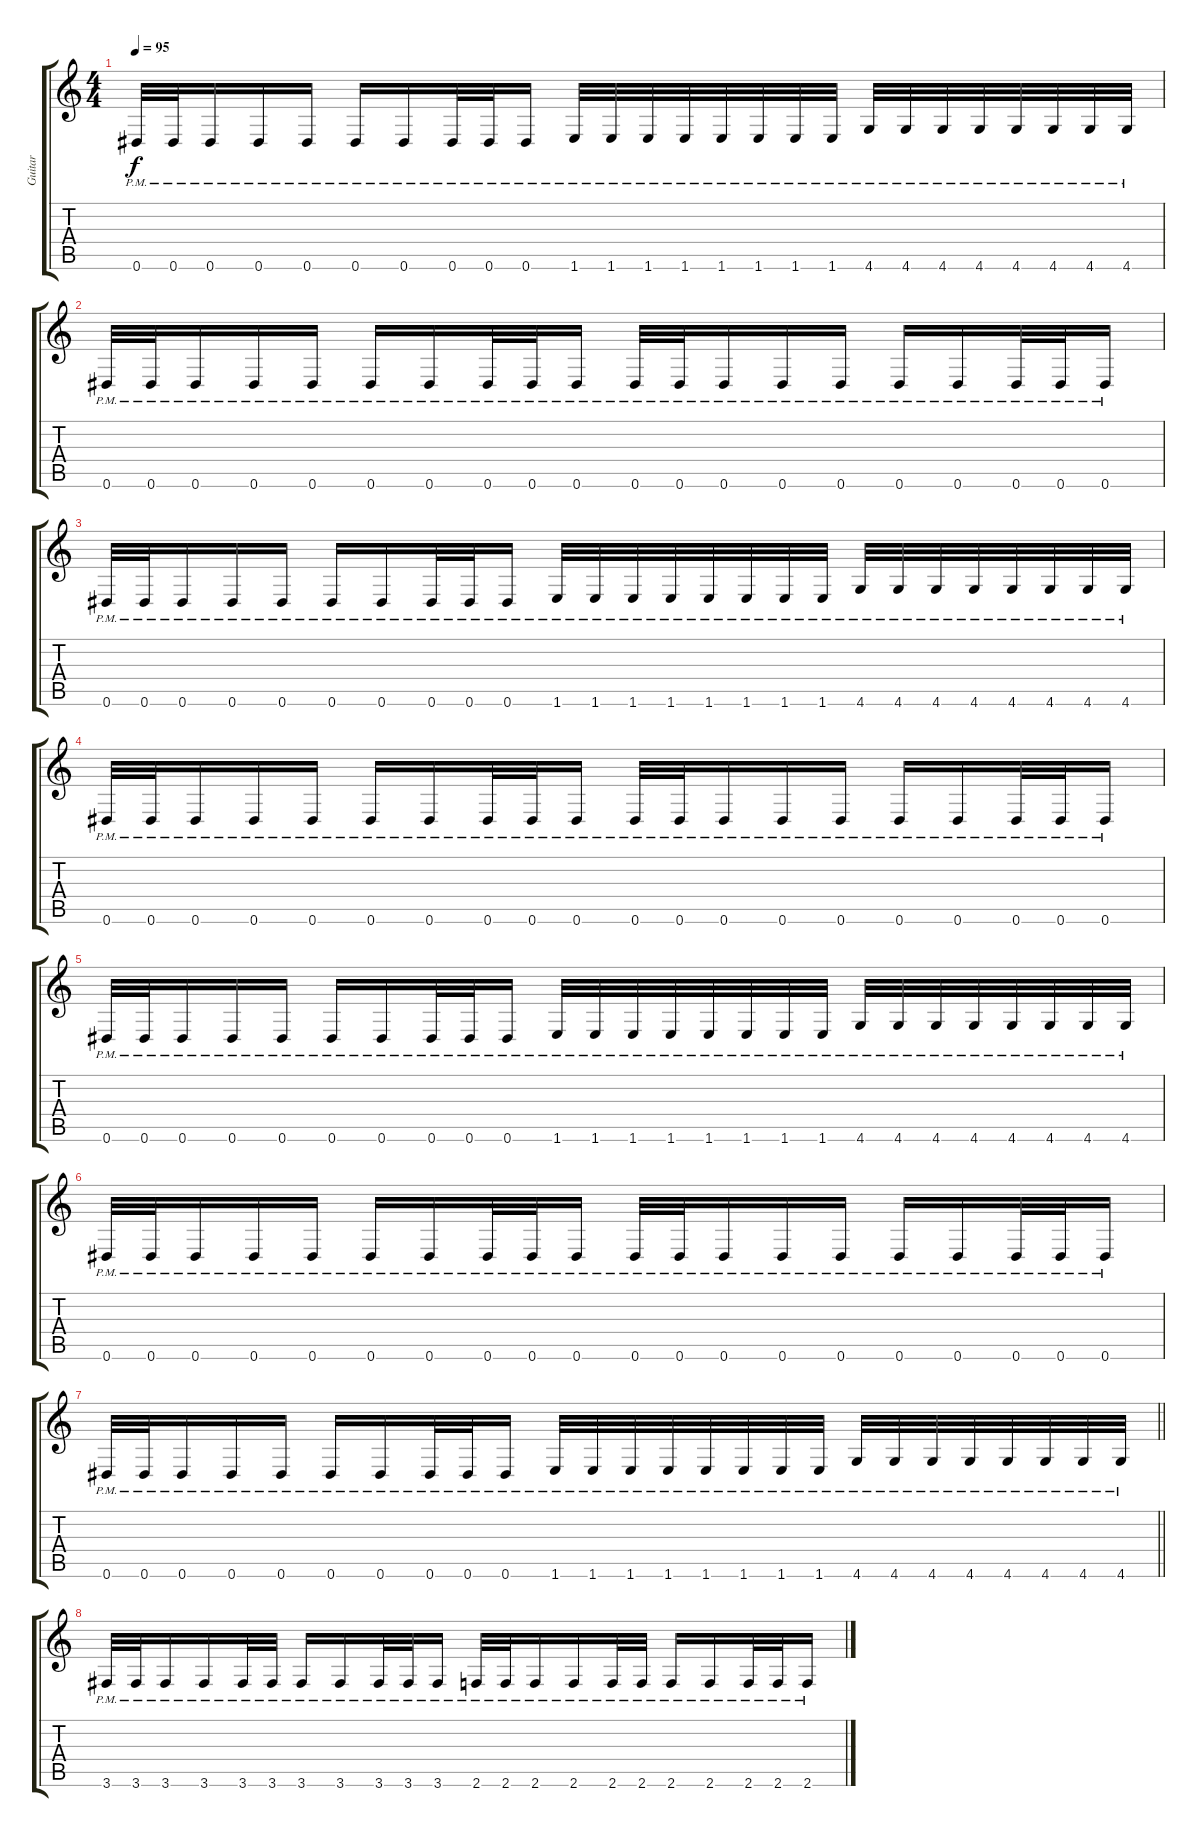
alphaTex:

\track ("Guitar" "Guitar") {instrument overdrivenguitar}
\staff {score tabs}
\tuning (Eb4 Bb3 Gb3 Db3 Ab2 Eb2) {hide}
\ts (4 4)
\tempo 95
\clef g2
\ks c
0.6{pm}.32{dy f} 0.6{pm}.32 0.6{pm}.16 0.6{pm}.16 0.6{pm}.16 0.6{pm}.16 0.6{pm}.16 0.6{pm}.32 0.6{pm}.32 0.6{pm}.16 1.6{pm}.32 1.6{pm}.32 1.6{pm}.32 1.6{pm}.32 1.6{pm}.32 1.6{pm}.32 1.6{pm}.32 1.6{pm}.32 4.6{pm}.32 4.6{pm}.32 4.6{pm}.32 4.6{pm}.32 4.6{pm}.32 4.6{pm}.32 4.6{pm}.32 4.6{pm}.32 |
0.6{pm}.32 0.6{pm}.32 0.6{pm}.16 0.6{pm}.16 0.6{pm}.16 0.6{pm}.16 0.6{pm}.16 0.6{pm}.32 0.6{pm}.32 0.6{pm}.16 0.6{pm}.32 0.6{pm}.32 0.6{pm}.16 0.6{pm}.16 0.6{pm}.16 0.6{pm}.16 0.6{pm}.16 0.6{pm}.32 0.6{pm}.32 0.6{pm}.16 |
0.6{pm}.32 0.6{pm}.32 0.6{pm}.16 0.6{pm}.16 0.6{pm}.16 0.6{pm}.16 0.6{pm}.16 0.6{pm}.32 0.6{pm}.32 0.6{pm}.16 1.6{pm}.32 1.6{pm}.32 1.6{pm}.32 1.6{pm}.32 1.6{pm}.32 1.6{pm}.32 1.6{pm}.32 1.6{pm}.32 4.6{pm}.32 4.6{pm}.32 4.6{pm}.32 4.6{pm}.32 4.6{pm}.32 4.6{pm}.32 4.6{pm}.32 4.6{pm}.32 |
0.6{pm}.32 0.6{pm}.32 0.6{pm}.16 0.6{pm}.16 0.6{pm}.16 0.6{pm}.16 0.6{pm}.16 0.6{pm}.32 0.6{pm}.32 0.6{pm}.16 0.6{pm}.32 0.6{pm}.32 0.6{pm}.16 0.6{pm}.16 0.6{pm}.16 0.6{pm}.16 0.6{pm}.16 0.6{pm}.32 0.6{pm}.32 0.6{pm}.16 |
0.6{pm}.32 0.6{pm}.32 0.6{pm}.16 0.6{pm}.16 0.6{pm}.16 0.6{pm}.16 0.6{pm}.16 0.6{pm}.32 0.6{pm}.32 0.6{pm}.16 1.6{pm}.32 1.6{pm}.32 1.6{pm}.32 1.6{pm}.32 1.6{pm}.32 1.6{pm}.32 1.6{pm}.32 1.6{pm}.32 4.6{pm}.32 4.6{pm}.32 4.6{pm}.32 4.6{pm}.32 4.6{pm}.32 4.6{pm}.32 4.6{pm}.32 4.6{pm}.32 |
0.6{pm}.32 0.6{pm}.32 0.6{pm}.16 0.6{pm}.16 0.6{pm}.16 0.6{pm}.16 0.6{pm}.16 0.6{pm}.32 0.6{pm}.32 0.6{pm}.16 0.6{pm}.32 0.6{pm}.32 0.6{pm}.16 0.6{pm}.16 0.6{pm}.16 0.6{pm}.16 0.6{pm}.16 0.6{pm}.32 0.6{pm}.32 0.6{pm}.16 |
\barLineRight lightlight
0.6{pm}.32 0.6{pm}.32 0.6{pm}.16 0.6{pm}.16 0.6{pm}.16 0.6{pm}.16 0.6{pm}.16 0.6{pm}.32 0.6{pm}.32 0.6{pm}.16 1.6{pm}.32 1.6{pm}.32 1.6{pm}.32 1.6{pm}.32 1.6{pm}.32 1.6{pm}.32 1.6{pm}.32 1.6{pm}.32 4.6{pm}.32 4.6{pm}.32 4.6{pm}.32 4.6{pm}.32 4.6{pm}.32 4.6{pm}.32 4.6{pm}.32 4.6{pm}.32 |
3.6{pm}.32 3.6{pm}.32 3.6{pm}.16 3.6{pm}.16 3.6{pm}.32 3.6{pm}.32 3.6{pm}.16 3.6{pm}.16 3.6{pm}.32 3.6{pm}.32 3.6{pm}.16 2.6{pm}.32 2.6{pm}.32 2.6{pm}.16 2.6{pm}.16 2.6{pm}.32 2.6{pm}.32 2.6{pm}.16 2.6{pm}.16 2.6{pm}.32 2.6{pm}.32 2.6{pm}.16
